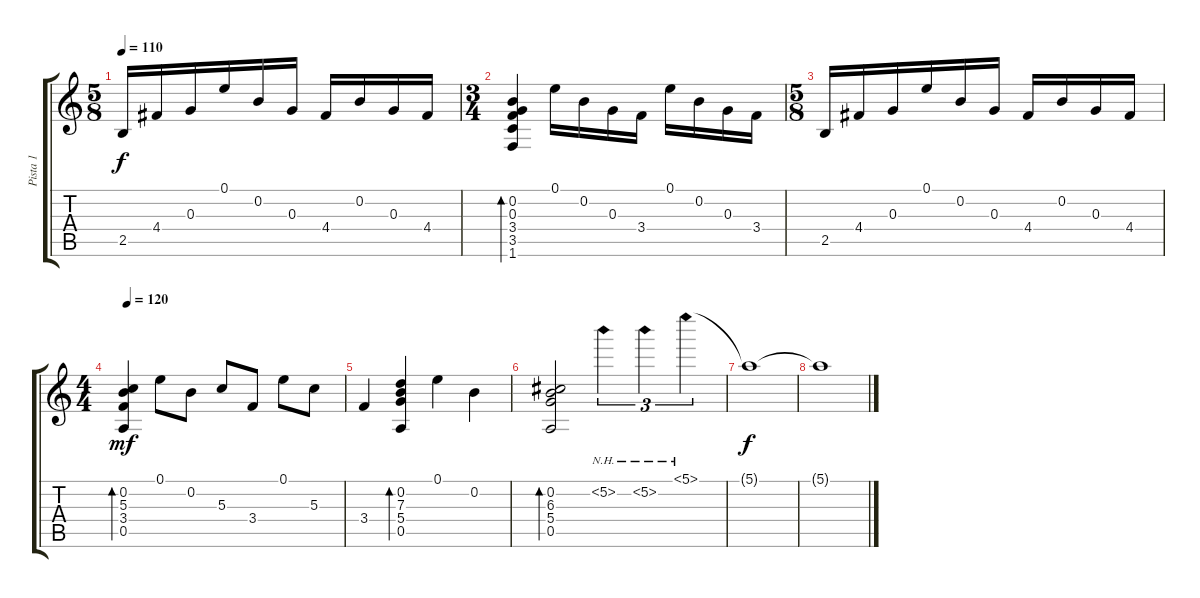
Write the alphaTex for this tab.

\track ("Pista 1" "Pista 1") {instrument acousticguitarsteel}
\staff {score tabs}
\tuning (E4 B3 G3 D3 A2 E2) {hide}
\ts (5 8)
\tempo 110
\clef g2
\ks c
2.5.16{dy f} 4.4.16 0.3.16 0.1.16 0.2.16 0.3.16 4.4.16 0.2.16 0.3.16 4.4.16 |
\ts (3 4)
(0.2 0.3 3.4 3.5 1.6).4{bd 120} 0.1.16 0.2.16 0.3.16 3.4.16 0.1.16 0.2.16 0.3.16 3.4.16 |
\ts (5 8)
2.5.16 4.4.16 0.3.16 0.1.16 0.2.16 0.3.16 4.4.16 0.2.16 0.3.16 4.4.16 |
\ts (4 4)
\tempo 120
(0.2 5.3 3.4 0.5).4{bd 120 dy mf} 0.1.8 0.2.8 5.3.8 3.4.8 0.1.8 5.3.8 |
3.4.4 (0.2 7.3 5.4 0.5).4{bd 120} 0.1.4 0.2.4 |
(0.2 6.3 5.4 0.5).2{bd 120} 5.2{nh}.4{tu (3 2)} 5.2{nh}.4{tu (3 2)} 5.1{nh}.4{tu (3 2)} |
5.1{t}.1{dy f} |
5.1{t}.1
